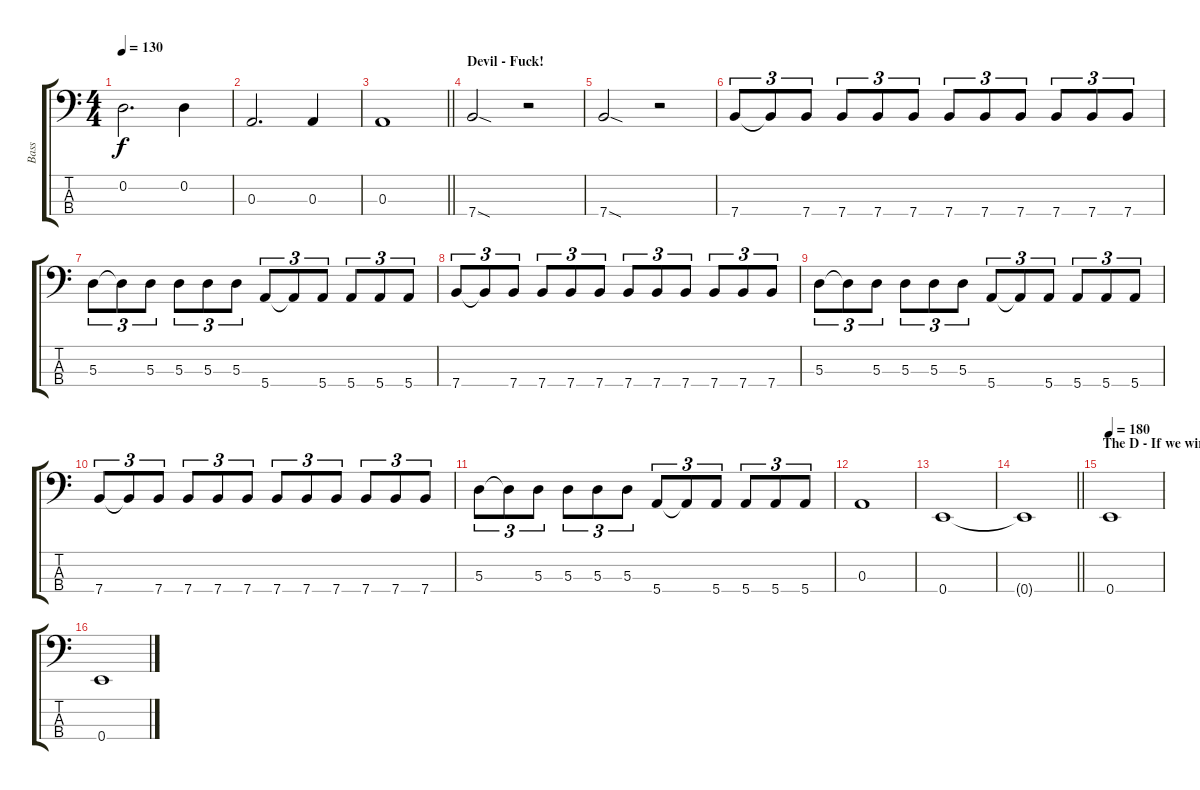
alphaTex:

\track ("Bass" "Bass") {instrument electricbassfinger}
\staff {score tabs}
\tuning (G2 D2 A1 E1) {hide}
\ts (4 4)
\tempo 130
\clef f4
\ks c
0.2.2{d dy f} 0.2.4 |
0.3.2{d} 0.3.4 |
\barLineRight lightlight
0.3.1 |
\section ("" "Devil - Fuck!")
7.4{sod}.2 r.2 |
7.4{sod}.2 r.2 |
7.4.8{tu (3 2)} 7.4{t}.8{tu (3 2)} 7.4.8{tu (3 2)} 7.4.8{tu (3 2)} 7.4.8{tu (3 2)} 7.4.8{tu (3 2)} 7.4.8{tu (3 2)} 7.4.8{tu (3 2)} 7.4.8{tu (3 2)} 7.4.8{tu (3 2)} 7.4.8{tu (3 2)} 7.4.8{tu (3 2)} |
5.3.8{tu (3 2)} 5.3{t}.8{tu (3 2)} 5.3.8{tu (3 2)} 5.3.8{tu (3 2)} 5.3.8{tu (3 2)} 5.3.8{tu (3 2)} 5.4.8{tu (3 2)} 5.4{t}.8{tu (3 2)} 5.4.8{tu (3 2)} 5.4.8{tu (3 2)} 5.4.8{tu (3 2)} 5.4.8{tu (3 2)} |
7.4.8{tu (3 2)} 7.4{t}.8{tu (3 2)} 7.4.8{tu (3 2)} 7.4.8{tu (3 2)} 7.4.8{tu (3 2)} 7.4.8{tu (3 2)} 7.4.8{tu (3 2)} 7.4.8{tu (3 2)} 7.4.8{tu (3 2)} 7.4.8{tu (3 2)} 7.4.8{tu (3 2)} 7.4.8{tu (3 2)} |
5.3.8{tu (3 2)} 5.3{t}.8{tu (3 2)} 5.3.8{tu (3 2)} 5.3.8{tu (3 2)} 5.3.8{tu (3 2)} 5.3.8{tu (3 2)} 5.4.8{tu (3 2)} 5.4{t}.8{tu (3 2)} 5.4.8{tu (3 2)} 5.4.8{tu (3 2)} 5.4.8{tu (3 2)} 5.4.8{tu (3 2)} |
7.4.8{tu (3 2)} 7.4{t}.8{tu (3 2)} 7.4.8{tu (3 2)} 7.4.8{tu (3 2)} 7.4.8{tu (3 2)} 7.4.8{tu (3 2)} 7.4.8{tu (3 2)} 7.4.8{tu (3 2)} 7.4.8{tu (3 2)} 7.4.8{tu (3 2)} 7.4.8{tu (3 2)} 7.4.8{tu (3 2)} |
5.3.8{tu (3 2)} 5.3{t}.8{tu (3 2)} 5.3.8{tu (3 2)} 5.3.8{tu (3 2)} 5.3.8{tu (3 2)} 5.3.8{tu (3 2)} 5.4.8{tu (3 2)} 5.4{t}.8{tu (3 2)} 5.4.8{tu (3 2)} 5.4.8{tu (3 2)} 5.4.8{tu (3 2)} 5.4.8{tu (3 2)} |
0.3.1 |
0.4.1 |
\barLineRight lightlight
0.4{t}.1 |
\section ("" "The D - If we win..")
\tempo 180
0.4.1 |
0.4.1
